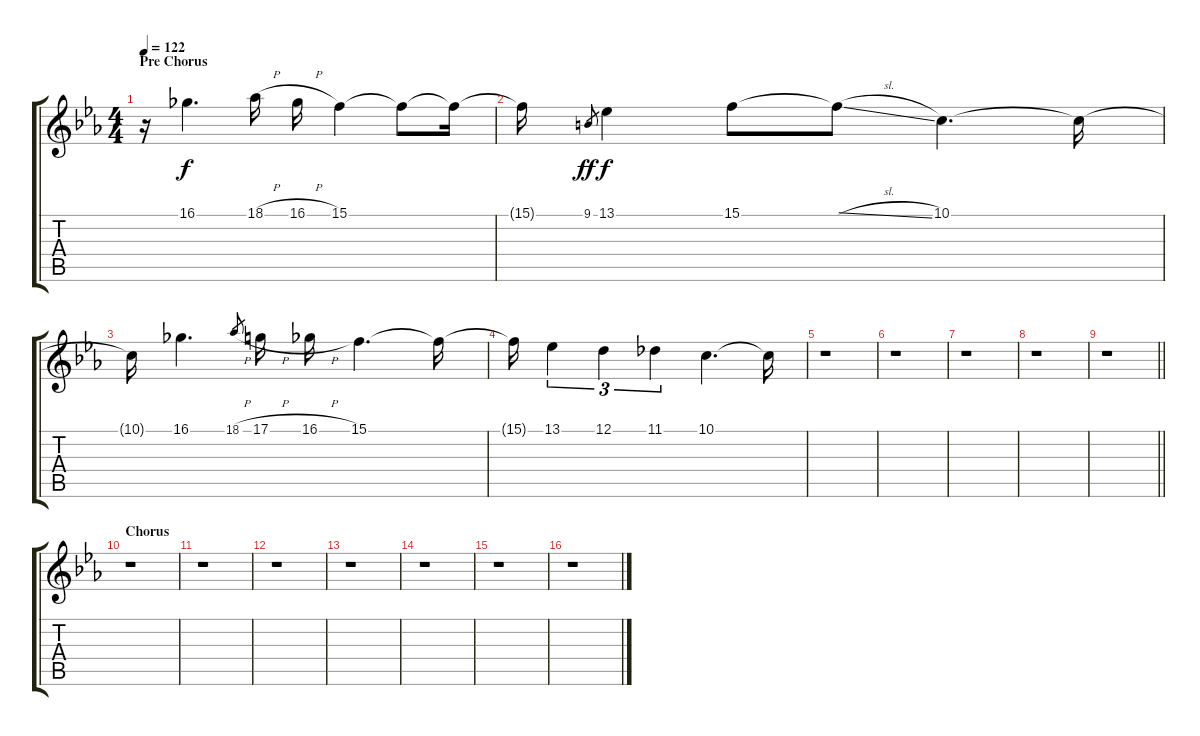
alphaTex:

\track "" {instrument violin}
\staff {score tabs}
\tuning (D4 A3 F3 C3 G2 D2) {hide}
\ts (4 4)
\section ("" "Pre Chorus")
\tempo 122
\clef g2
\ks eb
r.16{dy f} 16.1.4{d} 18.1{h}.16 16.1{h}.16 15.1.4 15.1{t}.8 15.1{t}.16 |
15.1{t}.16 9.1.8{gr dy ff} 13.1.4{dy f} 15.1.8 15.1{sl t}.8 10.1.4{d} 10.1{t}.16 |
10.1{t}.16 16.1.4{d} 18.1{h}.8{gr} 17.1{h}.16 16.1{h}.16 15.1.4{d} 15.1{t}.16 |
15.1{t}.16 13.1.4{tu (3 2)} 12.1.4{tu (3 2)} 11.1.4{tu (3 2)} 10.1.4{d} 10.1{t}.16 |
r.1 |
r.1 |
r.1 |
r.1 |
\barLineRight lightlight
r.1 |
\section ("" "Chorus")
r.1 |
r.1 |
r.1 |
r.1 |
r.1 |
r.1 |
r.1
